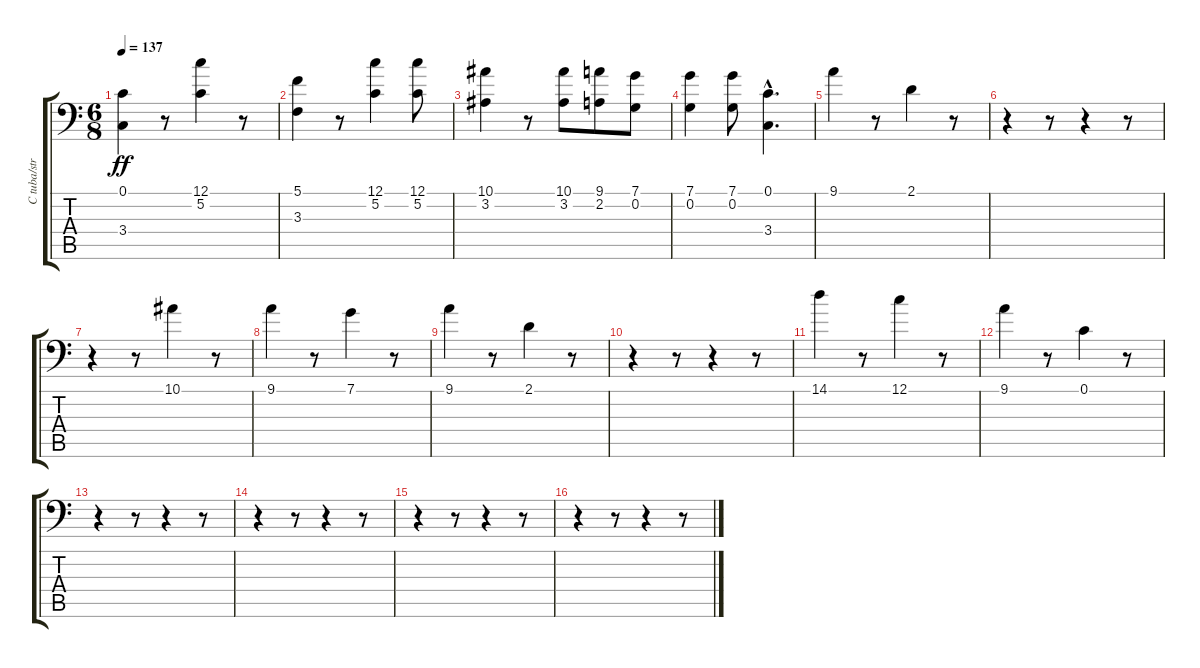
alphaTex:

\track ("C tuba/string bass" "C tuba/str") {instrument electricbassfinger}
\staff {score tabs}
\tuning (C3 G2 D2 A1 E1 B0) {hide}
\ts (6 8)
\tempo 137
\clef f4
\ks c
(0.1 3.4).4{dy ff} r.8 (12.1 5.2).4 r.8 |
(5.1 3.3).4 r.8 (12.1 5.2).4 (12.1 5.2).8 |
(10.1 3.2).4 r.8 (10.1 3.2).8 (9.1 2.2).8 (7.1 0.2).8 |
(7.1 0.2).4 (7.1 0.2).8 (0.1{hac} 3.4{hac}).4{d} |
9.1.4 r.8 2.1.4 r.8 |
r.4 r.8 r.4 r.8 |
r.4 r.8 10.1.4 r.8 |
9.1.4 r.8 7.1.4 r.8 |
9.1.4 r.8 2.1.4 r.8 |
r.4 r.8 r.4 r.8 |
14.1.4 r.8 12.1.4 r.8 |
9.1.4 r.8 0.1.4 r.8 |
r.4 r.8 r.4 r.8 |
r.4 r.8 r.4 r.8 |
r.4 r.8 r.4 r.8 |
r.4 r.8 r.4 r.8
